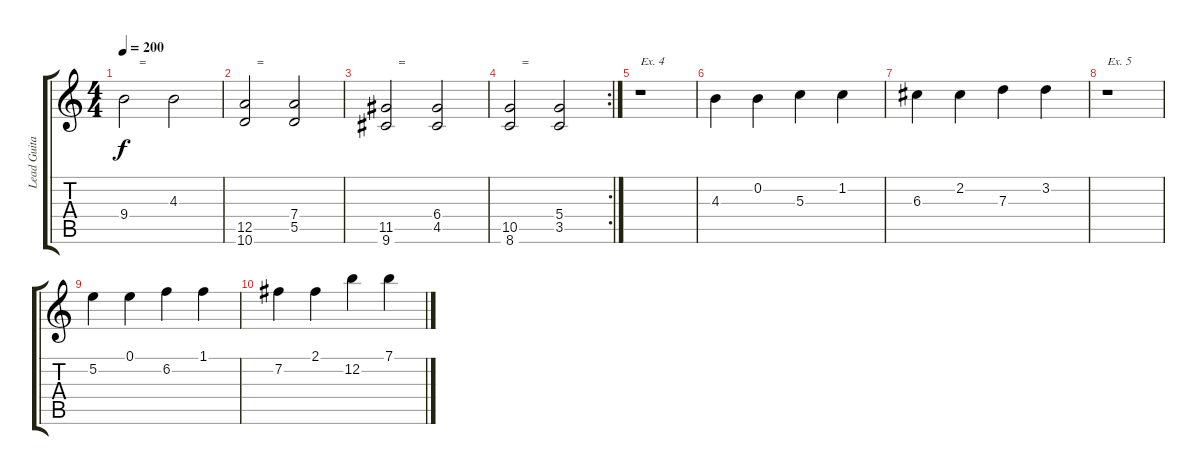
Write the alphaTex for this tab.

\track ("Lead Guitar" "Lead Guita") {instrument distortionguitar}
\staff {score tabs}
\tuning (E4 B3 G3 D3 A2 E2) {hide}
\ts (4 4)
\tempo 200
\clef g2
\ks c
9.4.2{txt "     =" dy f} 4.3.2 |
(12.5 10.6).2{txt "    ="} (7.4 5.5).2 |
(11.5 9.6).2{txt "    ="} (6.4 4.5).2 |
\rc 2
(10.5 8.6).2{txt "    ="} (5.4 3.5).2 |
r.1{txt "Ex. 4"} |
4.3.4 0.2.4 5.3.4 1.2.4 |
6.3.4 2.2.4 7.3.4 3.2.4 |
r.1{txt "Ex. 5"} |
5.2.4 0.1.4 6.2.4 1.1.4 |
7.2.4 2.1.4 12.2.4 7.1.4
